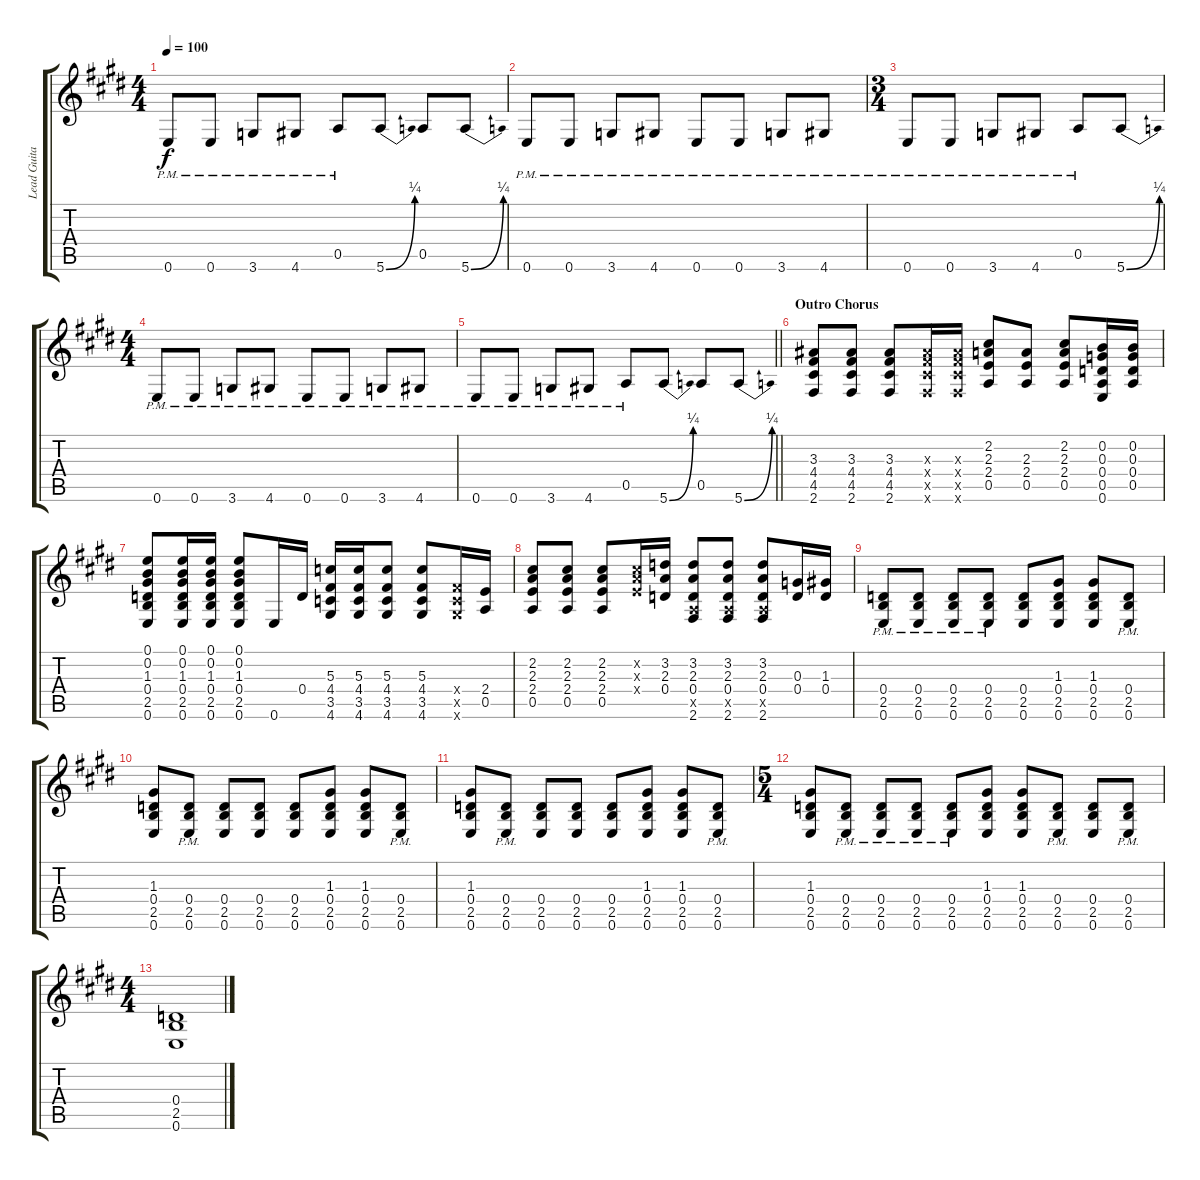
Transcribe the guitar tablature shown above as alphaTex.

\track ("Lead Guitar" "Lead Guita") {instrument distortionguitar}
\staff {score tabs}
\tuning (E4 B3 G3 D3 A2 E2) {hide}
\ts (4 4)
\tempo 100
\clef g2
\ks e
0.6{pm}.8{dy f} 0.6{pm}.8 3.6{pm}.8 4.6{pm}.8 0.5{pm}.8 5.6{be (bend 0 0 60 1)}.8 0.5.8 5.6{be (bend 0 0 60 1)}.8 |
0.6{pm}.8 0.6{pm}.8 3.6{pm}.8 4.6{pm}.8 0.6{pm}.8 0.6{pm}.8 3.6{pm}.8 4.6{pm}.8 |
\ts (3 4)
0.6{pm}.8 0.6{pm}.8 3.6{pm}.8 4.6{pm}.8 0.5{pm}.8 5.6{be (bend 0 0 60 1)}.8 |
\ts (4 4)
0.6{pm}.8 0.6{pm}.8 3.6{pm}.8 4.6{pm}.8 0.6{pm}.8 0.6{pm}.8 3.6{pm}.8 4.6{pm}.8 |
\barLineRight lightlight
0.6{pm}.8 0.6{pm}.8 3.6{pm}.8 4.6{pm}.8 0.5{pm}.8 5.6{be (bend 0 0 60 1)}.8 0.5.8 5.6{be (bend 0 0 60 1)}.8 |
\section ("" "Outro Chorus")
(3.3 4.4 4.5 2.6).8 (3.3 4.4 4.5 2.6).8 (3.3 4.4 4.5 2.6).8 (3.3{x} 4.4{x} 4.5{x} 2.6{x}).16 (3.3{x} 4.4{x} 4.5{x} 2.6{x}).16 (2.2 2.3 2.4 0.5).8 (2.3 2.4 0.5).8 (2.2 2.3 2.4 0.5).8 (0.2 0.3 0.4 0.5 0.6).16 (0.2 0.3 0.4 0.5).16 |
(0.1 0.2 1.3 0.4 2.5 0.6).8 (0.1 0.2 1.3 0.4 2.5 0.6).16 (0.1 0.2 1.3 0.4 2.5 0.6).16 (0.1 0.2 1.3 0.4 2.5 0.6).8 0.6.16 0.4.16 (5.3 4.4 3.5 4.6).16 (5.3 4.4 3.5 4.6).16 (5.3 4.4 3.5 4.6).8 (5.3 4.4 3.5 4.6).8 (4.4{x} 3.5{x} 4.6{x}).16 (2.4 0.5).16 |
(2.2 2.3 2.4 0.5).8 (2.2 2.3 2.4 0.5).8 (2.2 2.3 2.4 0.5).8 (2.2{x} 2.3{x} 2.4{x}).16 (3.2 2.3 0.4).16 (3.2 2.3 0.4 0.5{x} 2.6).8 (3.2 2.3 0.4 0.5{x} 2.6).8 (3.2 2.3 0.4 0.5{x} 2.6).8 (0.3 0.4).16 (1.3 0.4).16 |
(0.4{pm} 2.5{pm} 0.6{pm}).8 (0.4{pm} 2.5{pm} 0.6{pm}).8 (0.4{pm} 2.5{pm} 0.6{pm}).8 (0.4{pm} 2.5{pm} 0.6{pm}).8 (0.4 2.5 0.6).8 (1.3 0.4 2.5 0.6).8 (1.3 0.4 2.5 0.6).8 (0.4{pm} 2.5{pm} 0.6{pm}).8 |
(1.3 0.4 2.5 0.6).8 (0.4{pm} 2.5{pm} 0.6{pm}).8 (0.4 2.5 0.6).8 (0.4 2.5 0.6).8 (0.4 2.5 0.6).8 (1.3 0.4 2.5 0.6).8 (1.3 0.4 2.5 0.6).8 (0.4{pm} 2.5{pm} 0.6{pm}).8 |
(1.3 0.4 2.5 0.6).8 (0.4{pm} 2.5{pm} 0.6{pm}).8 (0.4 2.5 0.6).8 (0.4 2.5 0.6).8 (0.4 2.5 0.6).8 (1.3 0.4 2.5 0.6).8 (1.3 0.4 2.5 0.6).8 (0.4{pm} 2.5{pm} 0.6{pm}).8 |
\ts (5 4)
(1.3 0.4 2.5 0.6).8 (0.4{pm} 2.5{pm} 0.6{pm}).8 (0.4{pm} 2.5{pm} 0.6{pm}).8 (0.4{pm} 2.5{pm} 0.6{pm}).8 (0.4{pm} 2.5{pm} 0.6{pm}).8 (1.3 0.4 2.5 0.6).8 (1.3 0.4 2.5 0.6).8 (0.4{pm} 2.5{pm} 0.6{pm}).8 (0.4 2.5 0.6).8 (0.4{pm} 2.5{pm} 0.6{pm}).8 |
\ts (4 4)
(0.4 2.5 0.6).1
